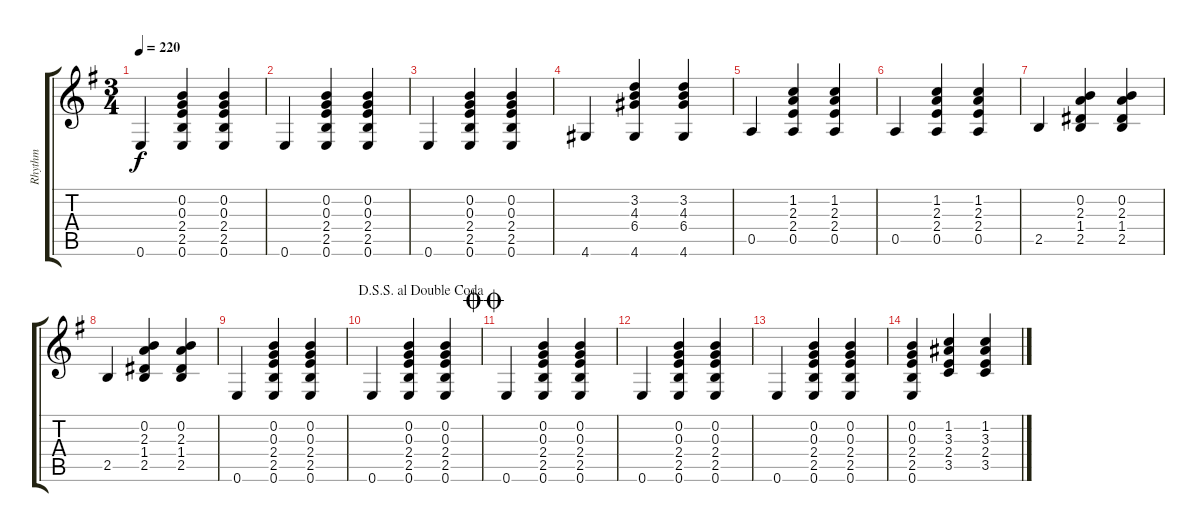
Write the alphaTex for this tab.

\track ("Rhythm" "Rhythm") {instrument acousticguitarnylon}
\staff {score tabs}
\tuning (E4 B3 G3 D3 A2 E2) {hide}
\ts (3 4)
\tempo 220
\clef g2
\ks g
0.6.4{dy f} (0.2 0.3 2.4 2.5 0.6).4 (0.2 0.3 2.4 2.5 0.6).4 |
0.6.4 (0.2 0.3 2.4 2.5 0.6).4 (0.2 0.3 2.4 2.5 0.6).4 |
0.6.4 (0.2 0.3 2.4 2.5 0.6).4 (0.2 0.3 2.4 2.5 0.6).4 |
4.6.4 (3.2 4.3 6.4 4.6).4 (3.2 4.3 6.4 4.6).4 |
0.5.4 (1.2 2.3 2.4 0.5).4 (1.2 2.3 2.4 0.5).4 |
0.5.4 (1.2 2.3 2.4 0.5).4 (1.2 2.3 2.4 0.5).4 |
2.5.4 (0.2 2.3 1.4 2.5).4 (0.2 2.3 1.4 2.5).4 |
2.5.4 (0.2 2.3 1.4 2.5).4 (0.2 2.3 1.4 2.5).4 |
0.6.4 (0.2 0.3 2.4 2.5 0.6).4 (0.2 0.3 2.4 2.5 0.6).4 |
\jump dalsegnosegnoaldoublecoda
0.6.4 (0.2 0.3 2.4 2.5 0.6).4 (0.2 0.3 2.4 2.5 0.6).4 |
\jump doublecoda
0.6.4 (0.2 0.3 2.4 2.5 0.6).4 (0.2 0.3 2.4 2.5 0.6).4 |
0.6.4 (0.2 0.3 2.4 2.5 0.6).4 (0.2 0.3 2.4 2.5 0.6).4 |
0.6.4 (0.2 0.3 2.4 2.5 0.6).4 (0.2 0.3 2.4 2.5 0.6).4 |
(0.2 0.3 2.4 2.5 0.6).4 (1.2 3.3 2.4 3.5).4 (1.2 3.3 2.4 3.5).4
